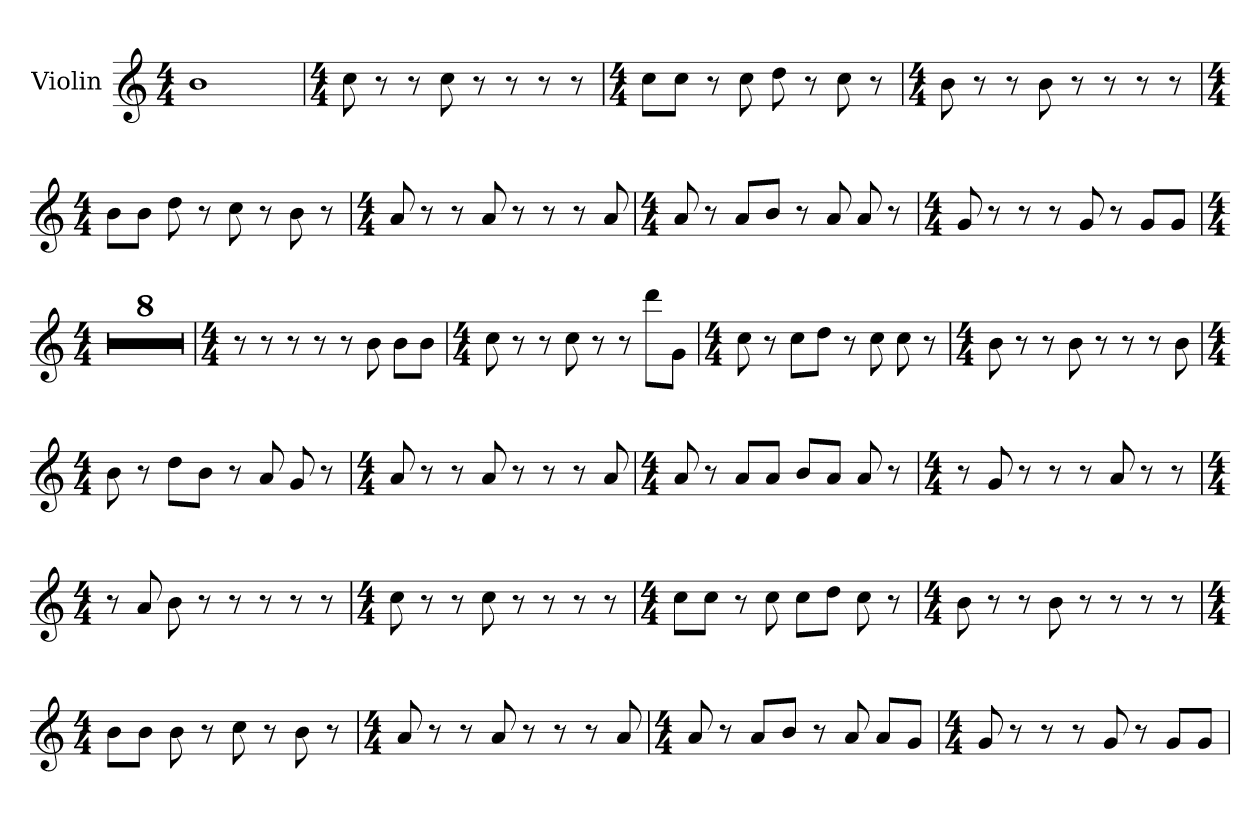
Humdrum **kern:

**kern
*part1
*staff1
*I"Violin
*I'Vln
*M4/4
=
1b
=
*M4/4
8cc
8r
8r
8cc
8r
8r
8r
8r
=
*M4/4
8ccL
8ccJ
8r
8cc
8dd
8r
8cc
8r
=
*M4/4
8b
8r
8r
8b
8r
8r
8r
8r
=
*M4/4
8bL
8bJ
8dd
8r
8cc
8r
8b
8r
=
*M4/4
8a
8r
8r
8a
8r
8r
8r
8a
=
*M4/4
8a
8r
8aL
8bJ
8r
8a
8a
8r
=
*M4/4
8g
8r
8r
8r
8g
8r
8gL
8gJ
=
*M4/4
1r
=
*M4/4
1r
=
*M4/4
1r
=
*M4/4
1r
=
*M4/4
1r
=
*M4/4
1r
=
*M4/4
1r
=
*M4/4
1r
=
*M4/4
8r
8r
8r
8r
8r
8b
8bL
8bJ
=
*M4/4
8cc
8r
8r
8cc
8r
8r
8dddL
8gJ
=
*M4/4
8cc
8r
8ccL
8ddJ
8r
8cc
8cc
8r
=
*M4/4
8b
8r
8r
8b
8r
8r
8r
8b
=
*M4/4
8b
8r
8ddL
8bJ
8r
8a
8g
8r
=
*M4/4
8a
8r
8r
8a
8r
8r
8r
8a
=
*M4/4
8a
8r
8aL
8aJ
8bL
8aJ
8a
8r
=
*M4/4
8r
8g
8r
8r
8r
8a
8r
8r
=
*M4/4
8r
8a
8b
8r
8r
8r
8r
8r
=
*M4/4
8cc
8r
8r
8cc
8r
8r
8r
8r
=
*M4/4
8ccL
8ccJ
8r
8cc
8ccL
8ddJ
8cc
8r
=
*M4/4
8b
8r
8r
8b
8r
8r
8r
8r
=
*M4/4
8bL
8bJ
8b
8r
8cc
8r
8b
8r
=
*M4/4
8a
8r
8r
8a
8r
8r
8r
8a
=
*M4/4
8a
8r
8aL
8bJ
8r
8a
8aL
8gJ
=
*M4/4
8g
8r
8r
8r
8g
8r
8gL
8gJ
=
*-
